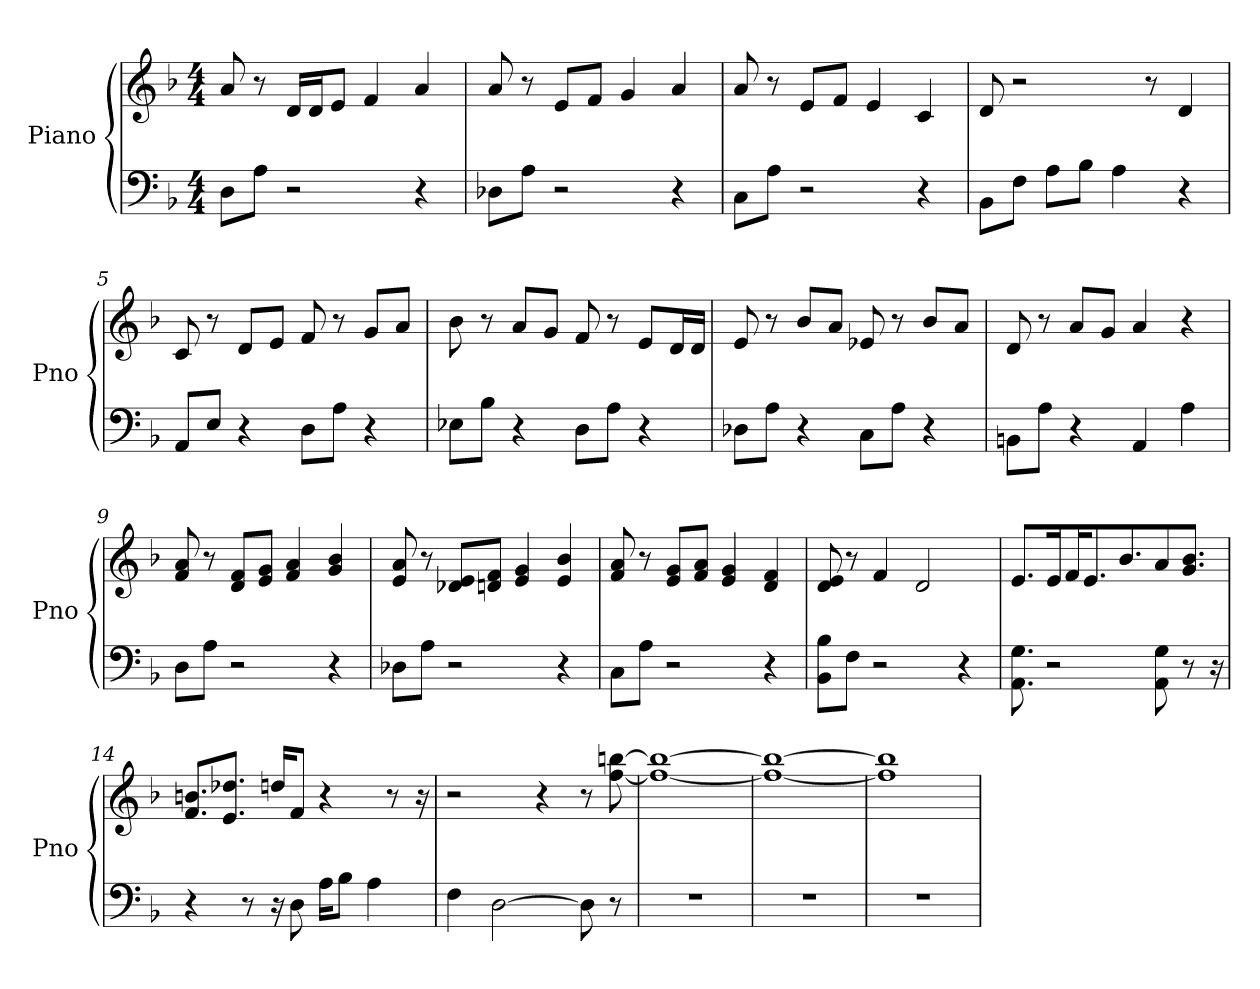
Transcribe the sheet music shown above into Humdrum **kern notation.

**kern	**kern
*part1	*part1
*staff2	*staff1
*I"Piano	*
*I'Pno	*
*clefF4	*clefG2
*k[b-]	*k[b-]
*F:	*F:
*M4/4	*M4/4
*MM81	*MM81
=1	=1
8D\L	8a
8A\J	8r
2r	16d/LL
.	16d/J
.	8e/J
.	4f
4r	4a
=2	=2
8D-\L	8a
8A\J	8r
2r	8e/L
.	8f/J
.	4g
4r	4a
=3	=3
8C\L	8a
8A\J	8r
2r	8e/L
.	8f/J
.	4e
4r	4c
=4	=4
8BB-\L	8d
8F\J	2r
8A\L	.
8B-\J	.
4A	.
.	8r
4r	4d
=5	=5
8AA/L	8c
8E/J	8r
4r	8d/L
.	8e/J
8D\L	8f
8A\J	8r
4r	8g/L
.	8a/J
=6	=6
8E-\L	8b-
8B-\J	8r
4r	8a/L
.	8g/J
8D\L	8f
8A\J	8r
4r	8e/L
.	16d/L
.	16d/JJ
=7	=7
8D-\L	8e
8A\J	8r
4r	8b-/L
.	8a/J
8C\L	8e-
8A\J	8r
4r	8b-/L
.	8a/J
=8	=8
8BB\L	8d
8A\J	8r
4r	8a/L
.	8g/J
4AA	4a
4A	4r
=9	=9
8D\L	8a 8f
8A\J	8r
2r	8d/ 8f/L
.	8e/ 8g/J
.	4f 4a
4r	4b- 4g
=10	=10
8D-\L	8a 8e
8A\J	8r
2r	8e/ 8d-/L
.	8d/ 8f/J
.	4e 4g
4r	4b- 4e
=11	=11
8C\L	8a 8f
8A\J	8r
2r	8g/ 8e/L
.	8f/ 8a/J
.	4e 4g
4r	4f 4d
=12	=12
8BB-\ 8B-\L	8e 8d
8F\J	8r
2r	4f
.	2d
4r	.
=13	=13
8.AA 8.G	8.e/L
2r	16e/Jk
.	16f/KL
.	8.e/J
.	8.b-/L
8G 8AA	8a/J
8r	8.b- 8.gJ
16r	.
=14	=14
4r	8.b/ 8.f/L
.	8.dd-/ 8.e/J
8r	.
16r	16dd/KL
8D	8f/J
16A\KL	4r
8B-\J	.
4A	.
.	8r
.	16r
=15	=15
4F	2r
[2D	.
.	4r
8D]	8r
8r	[8bb [8ff
=16	=16
1r	1bb_ 1ff_
=17	=17
1r	1bb_ 1ff_
=18	=18
1r	1bb] 1ff]
=	=
*-	*-
